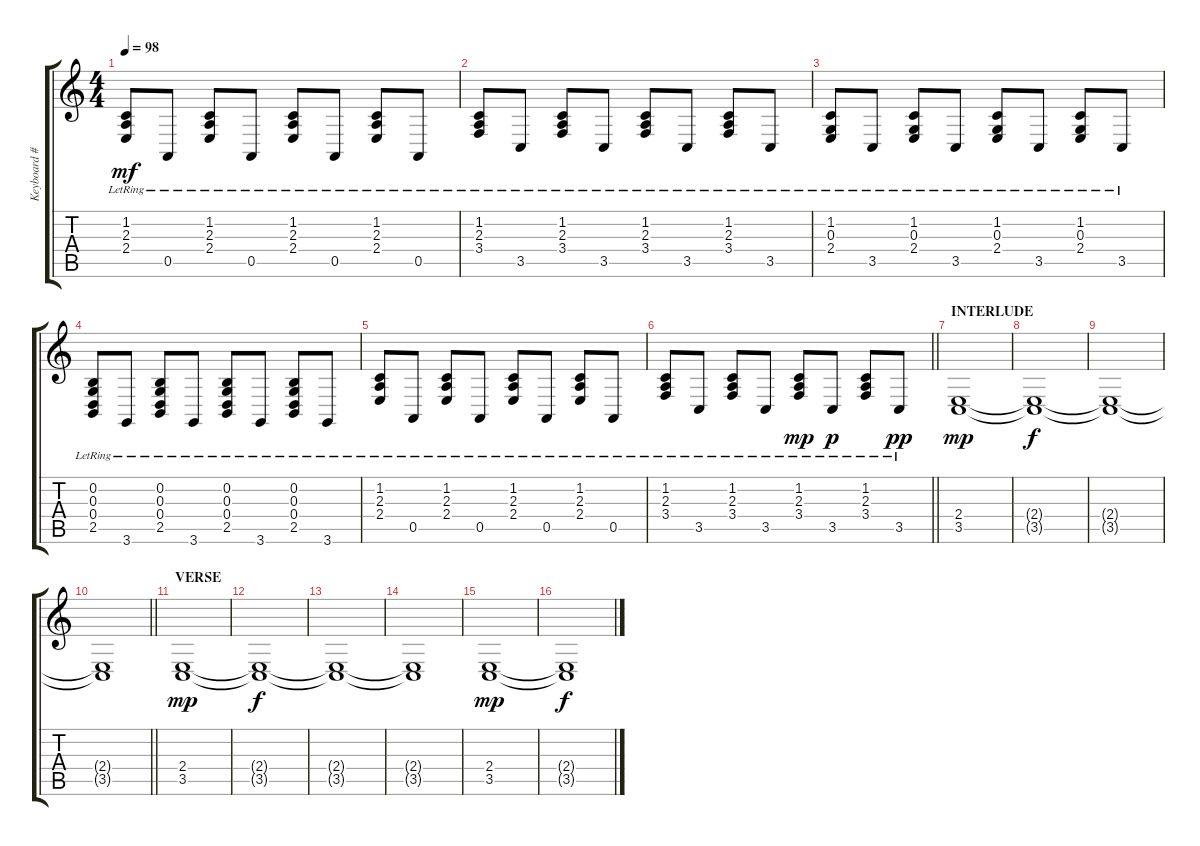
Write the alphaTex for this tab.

\track ("Keyboard #2" "Keyboard #") {instrument acousticgrandpiano}
\staff {score tabs}
\tuning (E4 B3 G3 D3 A2 E2) {hide}
\ts (4 4)
\tempo 98
\clef g2
\ks c
(1.2{lr} 2.3{lr} 2.4{lr}).8{dy mf} 0.5{lr}.8 (1.2{lr} 2.3{lr} 2.4{lr}).8 0.5{lr}.8 (1.2{lr} 2.3{lr} 2.4{lr}).8 0.5{lr}.8 (1.2{lr} 2.3{lr} 2.4{lr}).8 0.5{lr}.8 |
(1.2{lr} 2.3{lr} 3.4{lr}).8 3.5{lr}.8 (1.2{lr} 2.3{lr} 3.4{lr}).8 3.5{lr}.8 (1.2{lr} 2.3{lr} 3.4{lr}).8 3.5{lr}.8 (1.2{lr} 2.3{lr} 3.4{lr}).8 3.5{lr}.8 |
(1.2{lr} 0.3{lr} 2.4{lr}).8 3.5{lr}.8 (1.2{lr} 0.3{lr} 2.4{lr}).8 3.5{lr}.8 (1.2{lr} 0.3{lr} 2.4{lr}).8 3.5{lr}.8 (1.2{lr} 0.3{lr} 2.4{lr}).8 3.5{lr}.8 |
(0.2{lr} 0.3{lr} 0.4{lr} 2.5{lr}).8 3.6{lr}.8 (0.2{lr} 0.3{lr} 0.4{lr} 2.5{lr}).8 3.6{lr}.8 (0.2{lr} 0.3{lr} 0.4{lr} 2.5{lr}).8 3.6{lr}.8 (0.2{lr} 0.3{lr} 0.4{lr} 2.5{lr}).8 3.6{lr}.8 |
(1.2{lr} 2.3{lr} 2.4{lr}).8 0.5{lr}.8 (1.2{lr} 2.3{lr} 2.4{lr}).8 0.5{lr}.8 (1.2{lr} 2.3{lr} 2.4{lr}).8 0.5{lr}.8 (1.2{lr} 2.3{lr} 2.4{lr}).8 0.5{lr}.8 |
\barLineRight lightlight
(1.2{lr} 2.3{lr} 3.4{lr}).8 3.5{lr}.8 (1.2{lr} 2.3{lr} 3.4{lr}).8 3.5{lr}.8 (1.2{lr} 2.3{lr} 3.4{lr}).8{dy mp} 3.5{lr}.8{dy p} (1.2{lr} 2.3{lr} 3.4{lr}).8 3.5{lr}.8{dy pp} |
\section ("" "INTERLUDE")
(2.4 3.5).1{dy mp} |
(2.4{t} 3.5{t}).1{dy f} |
(2.4{t} 3.5{t}).1 |
\barLineRight lightlight
(2.4{t} 3.5{t}).1 |
\section ("" "VERSE")
(2.4 3.5).1{dy mp} |
(2.4{t} 3.5{t}).1{dy f} |
(2.4{t} 3.5{t}).1 |
(2.4{t} 3.5{t}).1 |
(2.4 3.5).1{dy mp} |
(2.4{t} 3.5{t}).1{dy f}
